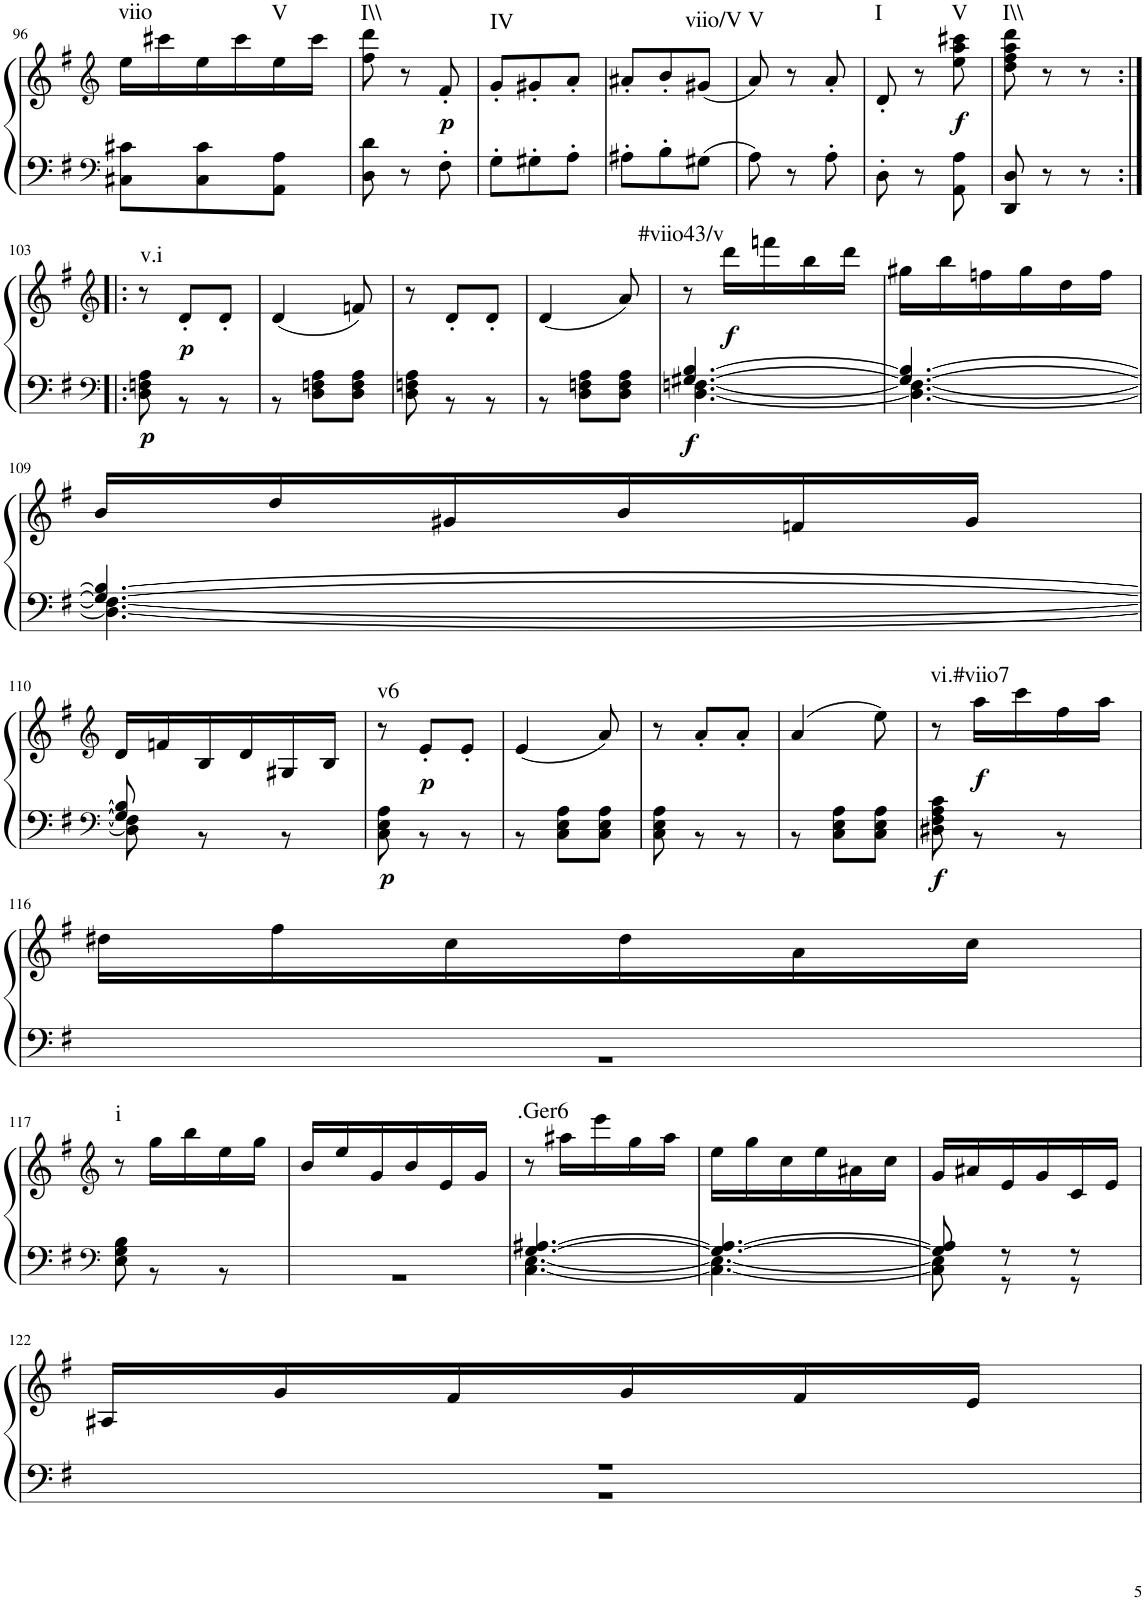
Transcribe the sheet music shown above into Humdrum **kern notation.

**kern	**kern	**dynam	**harte
*part1	*part1	*part1	*part1
*staff2	*staff1	*staff1/2	*
*I"Klavier linke Hand	*	*	*
!!LO:PB:g=z
*clefF4	*clefG2	*	*
*k[f#]	*k[f#]	*	*
*M3/8	*M3/8	*	*
=96	=96	=96	=96
!	!	!	!LO:H:kt=viio
8C#X\ 8c#X\L	16ee\LL	.	N
.	16ccc#X\	.	.
8C#\ 8c#\	16ee\	.	.
.	16ccc#\	.	.
!	!	!	!LO:H:kt=V
8AA\ 8A\J	16ee\	.	N
.	16ccc#\JJ	.	.
=97	=97	=97	=97
!	!	!	!LO:H:kt=I\\
8D\ 8d\	8ff#\ 8ddd\	.	N
8r	8r	.	.
!	!	!LO:DY:b	!
8F#'\	8f#'/	p	.
=98	=98	=98	=98
!	!	!	!LO:H:kt=IV
8G'\L	8g'/L	.	N
8G#X'\	8g#X'/	.	.
8A'\J	8a'/J	.	.
=99	=99	=99	=99
8A#X'\L	8a#X'/L	.	.
8B'\	8b'/	.	.
!	!	!	!LO:H:kt=viio/V
8G#X\J	(8g#X/J	.	N
=100	=100	=100	=100
!	!	!	!LO:H:kt=V
8A\	8a/)	.	N
8r	8r	.	.
8A'\	8a'/	.	.
=101	=101	=101	=101
!	!	!	!LO:H:kt=I
8D'\	8d'/	.	N
8r	8r	.	.
!	!	!LO:DY:b	!LO:H:kt=V
8AA\ 8A\	8ee\ 8aa\ 8ccc#X\	f	N
=102	=102	=102	=102
!	!	!	!LO:H:kt=I\\
8DD/ 8D/	8dd\ 8ff#\ 8aa\ 8ddd\	.	N
8r	8r	.	.
8r	8r	.	.
!!LO:LB:g=z
=103:|!|:	=103:|!|:	=103:|!|:	=103:|!|:
*clefF4	*clefG2	*	*
*^	*	*	*
!	!	!	!LO:DY:b=2	!LO:H:kt=v.i
4.ryy	8D\ 8Fn\ 8A\	8r	p	N
!	!	!	!LO:DY:b	!
.	8r	8d'/L	p	.
.	8r	8d'/J	.	.
=104	=104	=104	=104	=104
4.ryy	8r	(4d/	.	.
.	8D\ 8Fn\ 8A\L	.	.	.
.	8D\ 8F\ 8A\J	8fn/)	.	.
=105	=105	=105	=105	=105
4.ryy	8D\ 8Fn\ 8A\	8r	.	.
.	8r	8d'/L	.	.
.	8r	8d'/J	.	.
=106	=106	=106	=106	=106
4.ryy	8r	(4d/	.	.
.	8D\ 8Fn\ 8A\L	.	.	.
.	8D\ 8F\ 8A\J	8a/)	.	.
=107	=107	=107	=107	=107
!	!	!	!LO:DY:b=2	!LO:H:kt=#viio43/v
[4.G#X/ [4.B/	[4.D\ [4.Fn\	8r	f	N
!	!	!	!LO:DY:b	!
.	.	16ddd\LL	f	.
.	.	16fffn\	.	.
.	.	16bb\	.	.
.	.	16ddd\JJ	.	.
=108	=108	=108	=108	=108
4.G#/_ 4.B/_	4.D\_ 4.F\_	16gg#X\LL	.	.
.	.	16bb\	.	.
.	.	16ffn\	.	.
.	.	16gg#\	.	.
.	.	16dd\	.	.
.	.	16ff\JJ	.	.
!!LO:LB:g=z
=109	=109	=109	=109	=109
4.G#/_ 4.B/_	4.D\_ 4.F\_	16b/LL	.	.
.	.	16dd/	.	.
.	.	16g#X/	.	.
.	.	16b/	.	.
.	.	16fn/	.	.
.	.	16g#/JJ	.	.
!!LO:LB:g=z
=110	=110	=110	=110	=110
*clefF4	*	*clefG2	*	*
8G#/] 8B/]	8D\] 8F\]	16d/LL	.	.
.	.	16fn/	.	.
8ryy	8r	16B/	.	.
.	.	16d/	.	.
8ryy	8r	16G#X/	.	.
.	.	16B/JJ	.	.
=111	=111	=111	=111	=111
!	!	!	!LO:DY:b=2	!LO:H:kt=v6
4.ryy	8C\ 8E\ 8A\	8r	p	N
!	!	!	!LO:DY:b	!
.	8r	8e'/L	p	.
.	8r	8e'/J	.	.
=112	=112	=112	=112	=112
4.ryy	8r	(4e/	.	.
.	8C\ 8E\ 8A\L	.	.	.
.	8C\ 8E\ 8A\J	8a/)	.	.
=113	=113	=113	=113	=113
4.ryy	8C\ 8E\ 8A\	8r	.	.
.	8r	8a'/L	.	.
.	8r	8a'/J	.	.
=114	=114	=114	=114	=114
4.ryy	8r	(4a/	.	.
.	8C\ 8E\ 8A\L	.	.	.
.	8C\ 8E\ 8A\J	8ee\)	.	.
=115	=115	=115	=115	=115
!	!	!	!LO:DY:b=2	!LO:H:kt=vi.#viio7
4.ryy	8D#X\ 8F#\ 8A\ 8c\	8r	f	N
!	!	!	!LO:DY:b	!
.	8r	16aa\LL	f	.
.	.	16ccc\	.	.
.	8r	16ff#\	.	.
.	.	16aa\JJ	.	.
!!LO:LB:g=z
=116	=116	=116	=116	=116
4.ryy	4.r	16dd#X\LL	.	.
.	.	16ff#\	.	.
.	.	16cc\	.	.
.	.	16dd#\	.	.
.	.	16a\	.	.
.	.	16cc\JJ	.	.
!!LO:LB:g=z
=117	=117	=117	=117	=117
*clefF4	*	*clefG2	*	*
!	!	!	!	!LO:H:kt=i
4.ryy	8E\ 8G\ 8B\	8r	.	N
.	8r	16gg\LL	.	.
.	.	16bb\	.	.
.	8r	16ee\	.	.
.	.	16gg\JJ	.	.
=118	=118	=118	=118	=118
4.ryy	4.r	16b/LL	.	.
.	.	16ee/	.	.
.	.	16g/	.	.
.	.	16b/	.	.
.	.	16e/	.	.
.	.	16g/JJ	.	.
=119	=119	=119	=119	=119
!	!	!	!	!LO:H:kt=.Ger6
[4.G/ [4.A#X/	[4.C\ [4.E\	8r	.	N
.	.	16aa#X\LL	.	.
.	.	16eee\	.	.
.	.	16gg\	.	.
.	.	16aa#\JJ	.	.
=120	=120	=120	=120	=120
4.G/_ 4.A#/_	4.C\_ 4.E\_	16ee\LL	.	.
.	.	16gg\	.	.
.	.	16cc\	.	.
.	.	16ee\	.	.
.	.	16a#X\	.	.
.	.	16cc\JJ	.	.
=121	=121	=121	=121	=121
8G/] 8A#/]	8C\] 8E\]	16g/LL	.	.
.	.	16a#X/	.	.
8r	8r	16e/	.	.
.	.	16g/	.	.
8r	8r	16c/	.	.
.	.	16e/JJ	.	.
!!LO:LB:g=z
=122	=122	=122	=122	=122
4.r	4.r	16A#X/LL	.	.
.	.	16g/	.	.
.	.	16f#/	.	.
.	.	16g/	.	.
.	.	16f#/	.	.
.	.	16e/JJ	.	.
*v	*v	*	*	*
=	=	=	=
*-	*-	*-	*-
